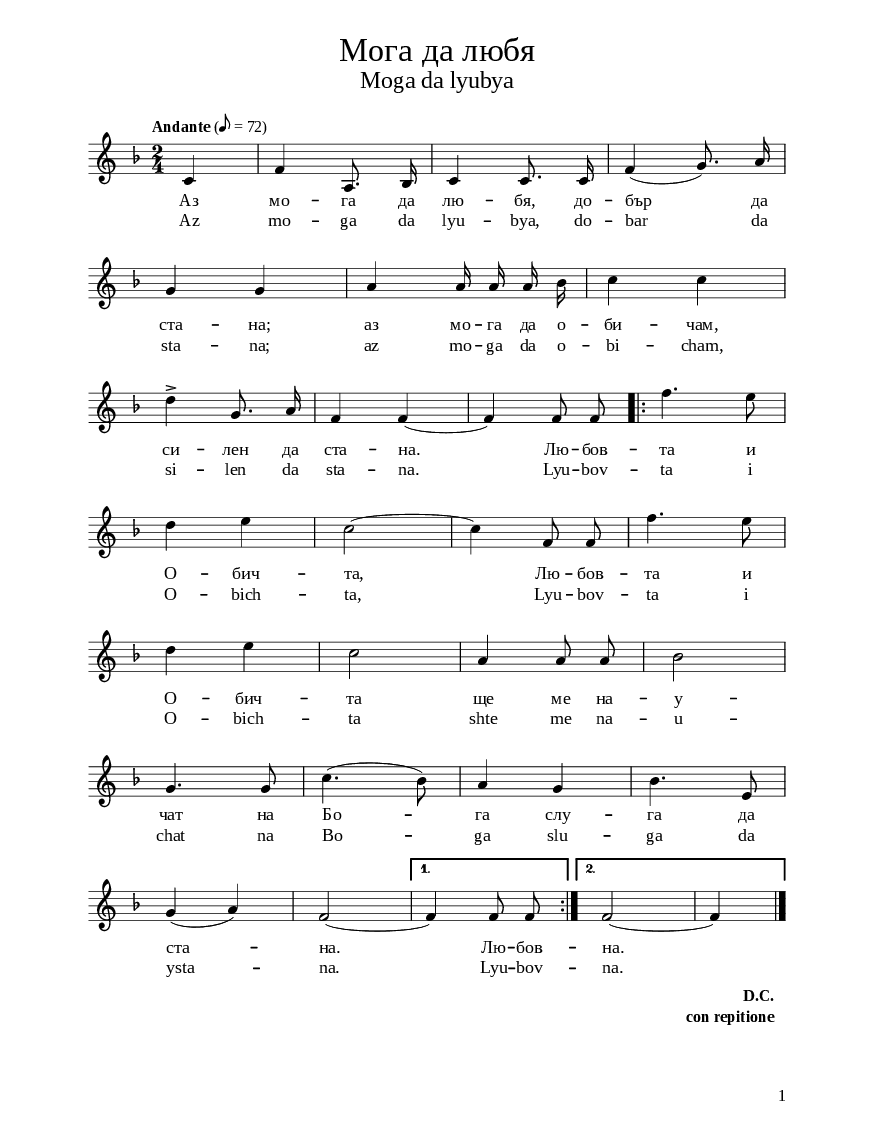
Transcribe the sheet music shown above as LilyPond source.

\version "2.24.0"

% include paper part and global functions
\include "include/globals.ily"

\bookpart {
  \include "include/bookpart-paper.ily"
  \score {
    \include "include/score-layout.ily"


    \new Voice \relative c' {
      \clef treble
      \key f \major
      \time 2/4
      \tempoFunc "Andante" 8 "72"
      \autoBeamOff

      \partial 4

      c4 | % 2
      f4 a,8. bes16 | % 3
      c4 c8. c16 | % 4
      f4 ( g8. ) a16 | \break |% 5
      g4 g4 | % 6
      a4 a16 a16 a16  bes16
      % 7
      c4  c4 | \break | % 8
      d4 -> g,8. a16 | % 9
      f4 f4 ~ |
      f4 f8 f8 \repeat volta 2 \relative c {
        | % 11
        f''4.  e8 | \break |% 12
        d4  e4 | % 13
        c2 ~ | % 14
        c4 f,8 f8 | % 15
        f'4.  e8 | \break |% 16
        d4  e4 | % 17
        c2  | % 18
        a4 a8 a8 | % 19
        bes2 | \break |
        g4. g8 | % 21
        c4. (  bes8 ) | % 22
        a4 g4 | % 23
        bes4. e,8  |\break  % 24
        g4 ( a4 ) f2~
      }
      \alternative {
        { f4 f8 f8  | }
        { f2~ f4 }
      }
      \bar "|."
    }
    \addlyrics {
      Аз мо -- га да лю -- бя, до -- бър
      да ста -- на; аз мо -- га да
      о -- би -- чам, си -- лен да ста --
      на.  Лю -- бов -- та и О -- бич --
      та,  Лю -- бов -- та и О -- бич --
      та ще ме на -- у -- чат на Бо
      -- га слу -- га да ста -- на.
      Лю -- бов -- на.
    }
    \addlyrics {
      Az mo -- ga da lyu -- bya, do -- bar
      da sta -- na; az mo -- ga da
      o -- bi -- cham, si -- len da sta --
      na.  Lyu -- bov -- ta i O -- bich --
      ta,  Lyu -- bov -- ta i O -- bich --
      ta shte me na -- u -- chat na Bo
      -- ga slu -- ga da ysta -- na.
      Lyu -- bov -- na.
    }

    \header {
      title = \titleFunc "Мога да любя" "Moga da lyubya"
    }

    \midi{}

  } % score

  \markup \dc-two "D.C.""con repitione"
  %

  % include foreign translation(s) of the song

  \pageBreak
  \version "2.20.0"

\markup \fill-line { \fontsize #6 "Ich kann lieben" }
\markup \null
\markup \null
\markup \fontsize #+2.5 {
  \hspace #10
  \override #'(baseline-skip . 2)

  \column {
    \line { " " }
    \line { " "Ich kann lieben (ljubia), }
    \line { " "   damit ich gut werde, }

    \line { " "ich kann lieben (obitscham), }
    \line { " "       damit ich stark werde.}
    \line { " "  Die Liebe (ljubovta) und die Liebe (obitschta) werden mich lehren, }

    \line { " " ein Diener Gottes zu werden.}


  }


}


} % bookpart
